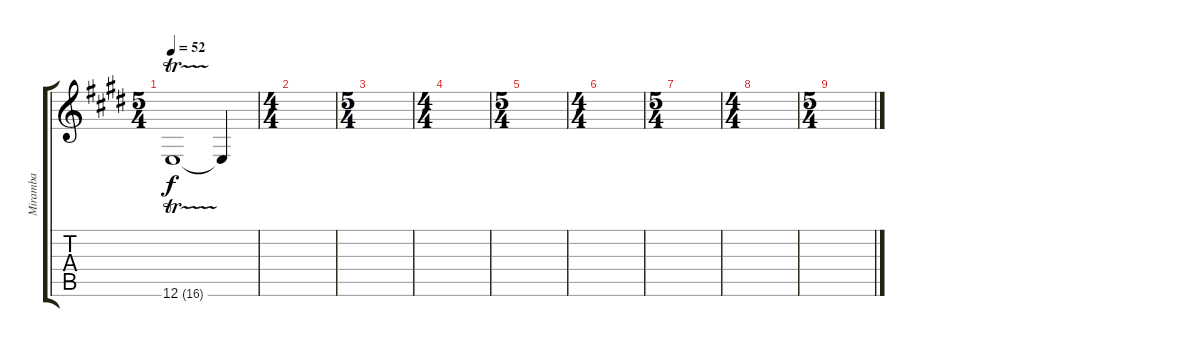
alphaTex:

\track ("Miramba" "Miramba") {instrument marimba}
\staff {score tabs}
\tuning (E4 B3 G3 D3 A2 E2) {hide}
\ts (5 4)
\tempo 52
\clef g2
\ks e
12.6{tr (16 64)}.1{dy f} 12.6{t}.4 |
\ts (4 4)
|
\ts (5 4)
|
\ts (4 4)
|
\ts (5 4)
|
\ts (4 4)
|
\ts (5 4)
|
\ts (4 4)
|
\ts (5 4)
